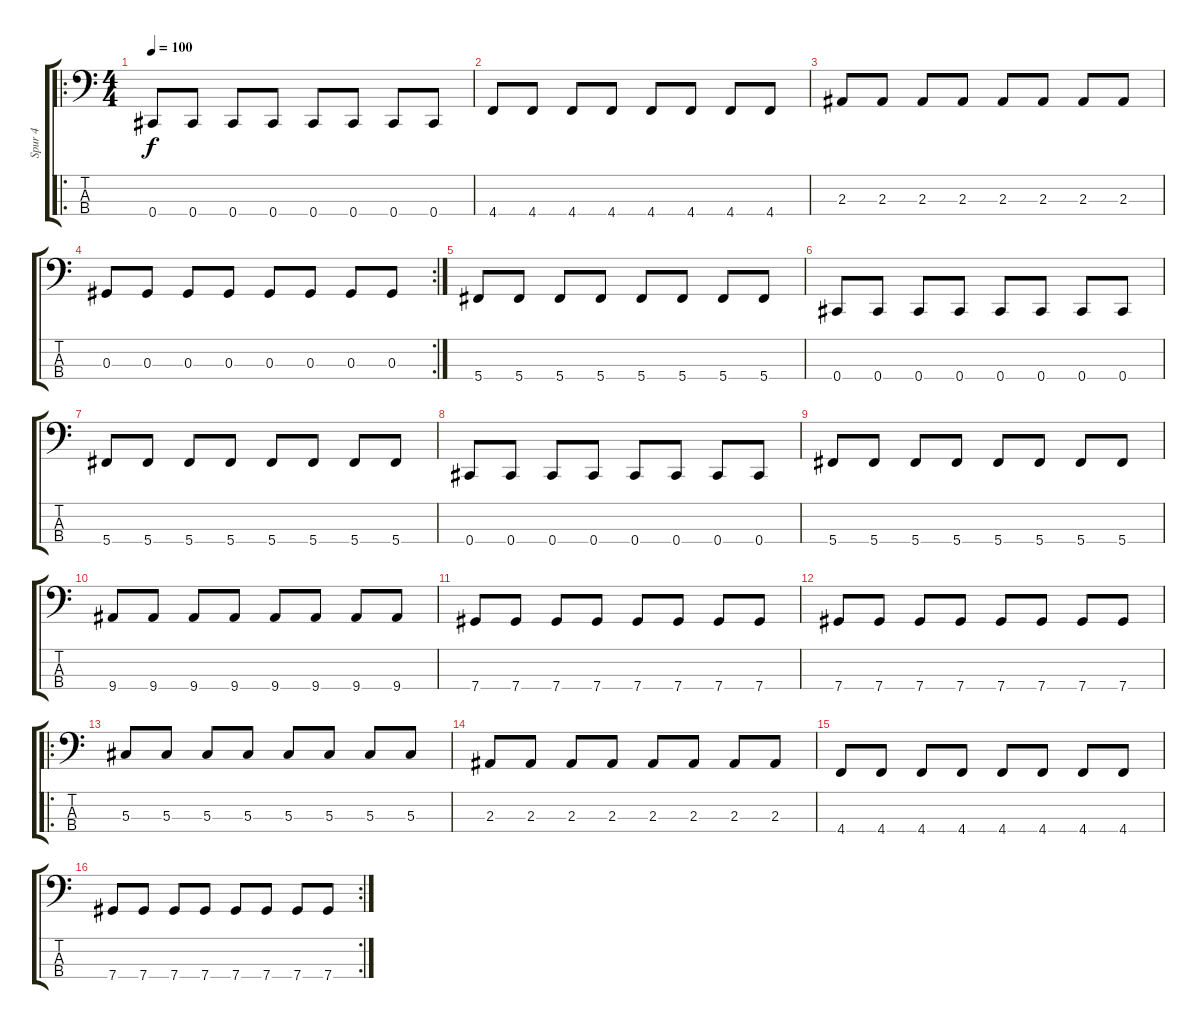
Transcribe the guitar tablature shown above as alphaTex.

\track ("Spur 4" "Spur 4") {instrument electricbassfinger}
\staff {score tabs}
\tuning (Gb2 Db2 Ab1 Db1) {hide}
\ro
\ts (4 4)
\tempo 100
\clef f4
\ks c
0.4.8{dy f} 0.4.8 0.4.8 0.4.8 0.4.8 0.4.8 0.4.8 0.4.8 |
4.4.8 4.4.8 4.4.8 4.4.8 4.4.8 4.4.8 4.4.8 4.4.8 |
2.3.8 2.3.8 2.3.8 2.3.8 2.3.8 2.3.8 2.3.8 2.3.8 |
\rc 2
0.3.8 0.3.8 0.3.8 0.3.8 0.3.8 0.3.8 0.3.8 0.3.8 |
5.4.8 5.4.8 5.4.8 5.4.8 5.4.8 5.4.8 5.4.8 5.4.8 |
0.4.8 0.4.8 0.4.8 0.4.8 0.4.8 0.4.8 0.4.8 0.4.8 |
5.4.8 5.4.8 5.4.8 5.4.8 5.4.8 5.4.8 5.4.8 5.4.8 |
0.4.8 0.4.8 0.4.8 0.4.8 0.4.8 0.4.8 0.4.8 0.4.8 |
5.4.8 5.4.8 5.4.8 5.4.8 5.4.8 5.4.8 5.4.8 5.4.8 |
9.4.8 9.4.8 9.4.8 9.4.8 9.4.8 9.4.8 9.4.8 9.4.8 |
7.4.8 7.4.8 7.4.8 7.4.8 7.4.8 7.4.8 7.4.8 7.4.8 |
7.4.8 7.4.8 7.4.8 7.4.8 7.4.8 7.4.8 7.4.8 7.4.8 |
\ro
5.3.8 5.3.8 5.3.8 5.3.8 5.3.8 5.3.8 5.3.8 5.3.8 |
2.3.8 2.3.8 2.3.8 2.3.8 2.3.8 2.3.8 2.3.8 2.3.8 |
4.4.8 4.4.8 4.4.8 4.4.8 4.4.8 4.4.8 4.4.8 4.4.8 |
\rc 2
7.4.8 7.4.8 7.4.8 7.4.8 7.4.8 7.4.8 7.4.8 7.4.8
